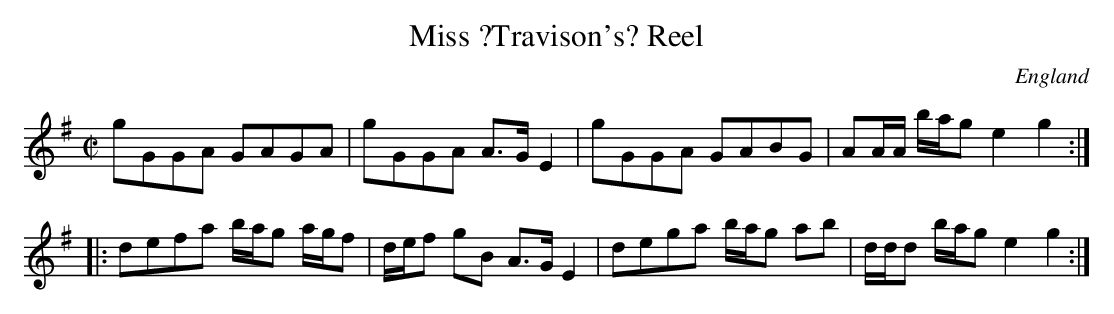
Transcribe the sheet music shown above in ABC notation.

X:1
T:Miss ?Travison's? Reel
M:C|
O:England
K:G
gGGA GAGA|gGGA A>GE2|\
gGGA GABG|AA/2A/2 b/2a/2g e2 g2:|
|:defa b/2a/2g a/2g/2f|d/2e/2f gB A>GE2|\
dega b/2a/2g ab|d/2d/2d b/2a/2g e2g2:|
